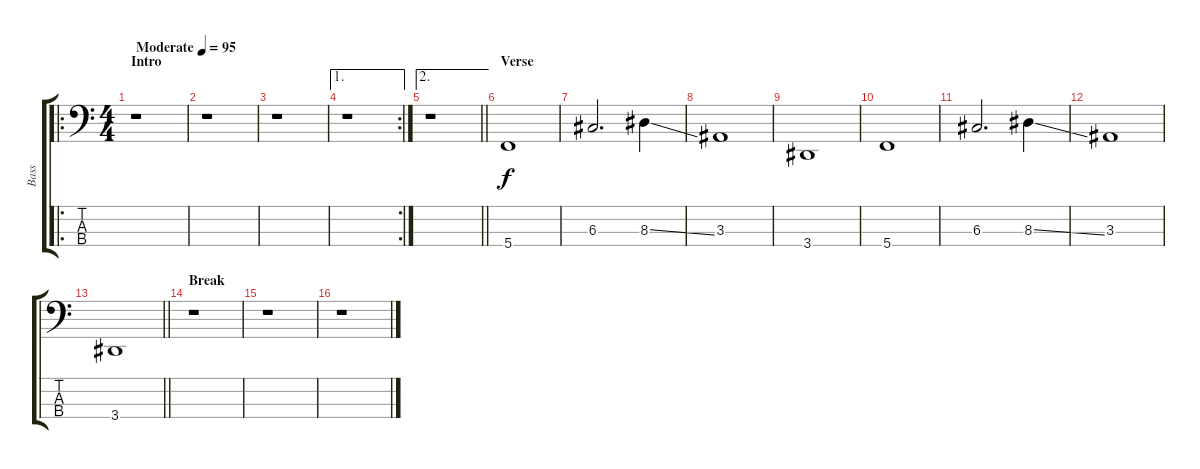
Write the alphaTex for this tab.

\track ("Bass" "Bass") {instrument synthbass2}
\staff {score tabs}
\tuning (F2 C2 G1 C1) {hide}
\ro
\ts (4 4)
\section ("" "Intro")
\tempo (95 "Moderate")
\clef f4
\ks c
r.1{dy f instrument synthbass2} |
r.1 |
r.1 |
\ae 1
\rc 2
r.1 |
\ae 2
\barLineRight lightlight
r.1 |
\section ("" "Verse")
5.4.1 |
6.3.2{d} 8.3{ss}.4 |
3.3.1 |
3.4.1 |
5.4.1 |
6.3.2{d} 8.3{ss}.4 |
3.3.1 |
\barLineRight lightlight
3.4.1 |
\section ("" "Break")
r.1 |
r.1 |
r.1
